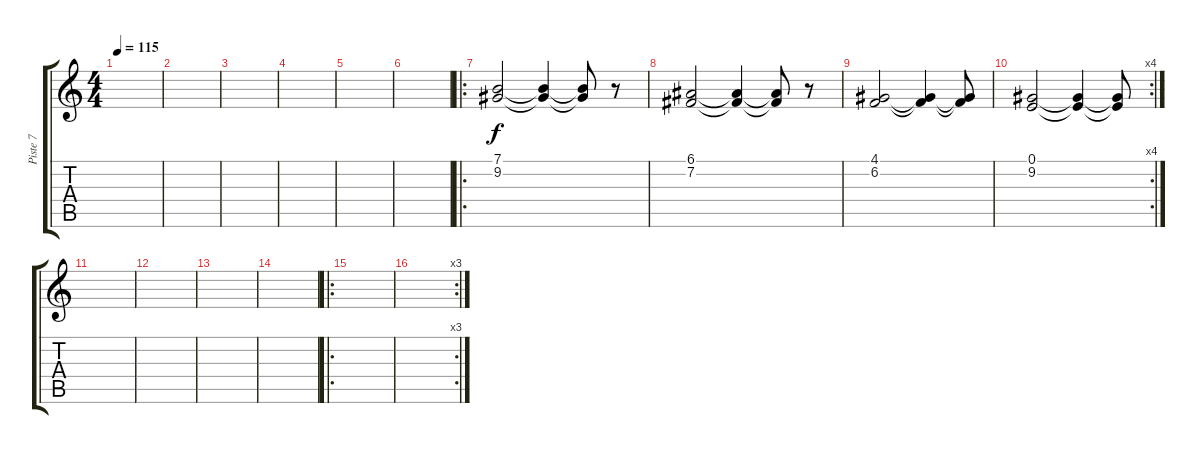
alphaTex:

\track ("Piste 7" "Piste 7") {instrument recorder}
\staff {score tabs}
\tuning (E4 B3 G3 D3 A2 E2) {hide}
\ts (4 4)
\tempo 115
\clef g2
\ks c
|
|
|
|
|
|
\ro
(7.1 9.2).2 (7.1{t} 9.2{t}).4 (7.1{t} 9.2{t}).8 r.8 |
(6.1 7.2).2 (6.1{t} 7.2{t}).4 (6.1{t} 7.2{t}).8 r.8 |
(4.1 6.2).2 (4.1{t} 6.2{t}).4 (4.1{t} 6.2{t}).8 |
\rc 4
(0.1 9.2).2 (0.1{t} 9.2{t}).4 (0.1{t} 9.2{t}).8 |
|
|
|
|
\ro
|
\rc 3
